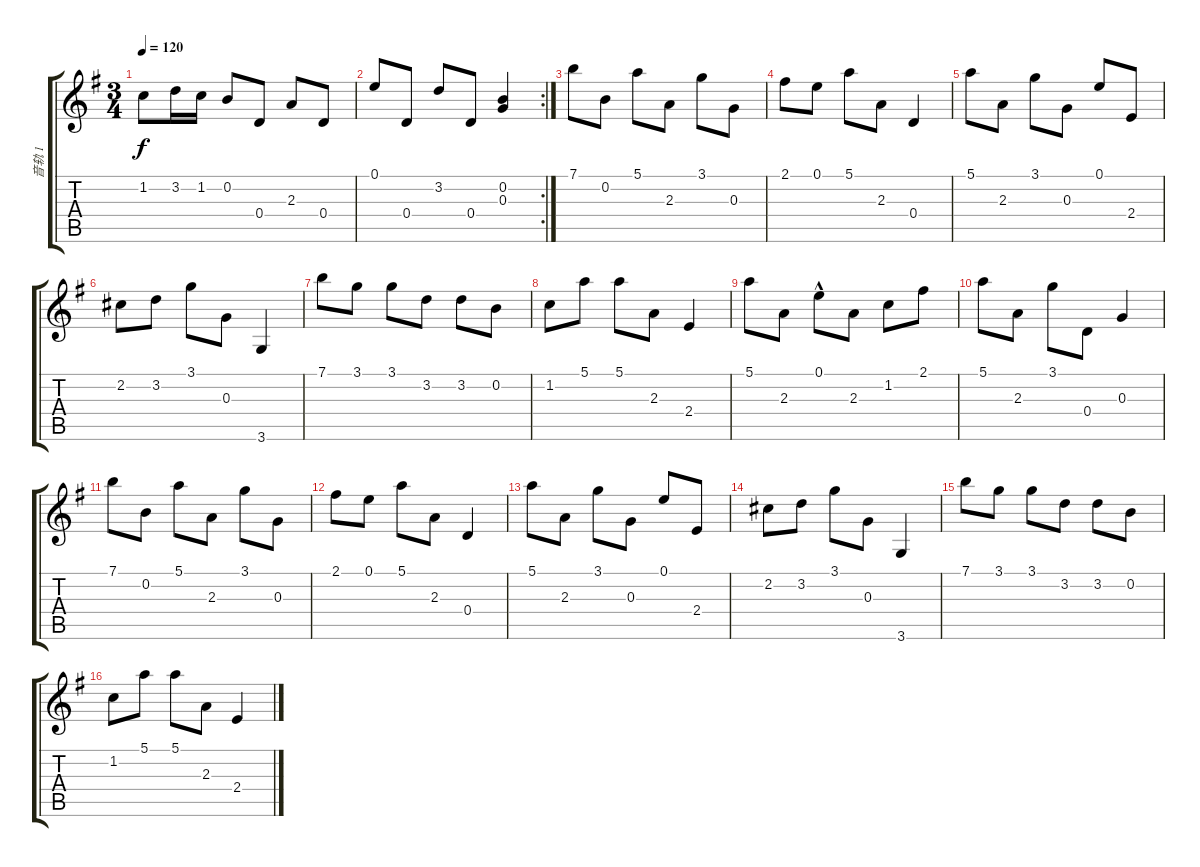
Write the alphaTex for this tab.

\track ("音轨 1" "音轨 1") {instrument acousticguitarnylon}
\staff {score tabs}
\tuning (E4 B3 G3 D3 A2 E2) {hide}
\ts (3 4)
\tempo 120
\clef g2
\ks g
1.2.8{dy f} 3.2.16 1.2.16 0.2.8 0.4.8 2.3.8 0.4.8 |
\rc 2
0.1.8 0.4.8 3.2.8 0.4.8 (0.2 0.3).4 |
7.1.8 0.2.8 5.1.8 2.3.8 3.1.8 0.3.8 |
2.1.8 0.1.8 5.1.8 2.3.8 0.4.4 |
5.1.8 2.3.8 3.1.8 0.3.8 0.1.8 2.4.8 |
2.2.8 3.2.8 3.1.8 0.3.8 3.6.4 |
7.1.8 3.1.8 3.1.8 3.2.8 3.2.8 0.2.8 |
1.2.8 5.1.8 5.1.8 2.3.8 2.4.4 |
5.1.8 2.3.8 0.1{hac}.8 2.3.8 1.2.8 2.1.8 |
5.1.8 2.3.8 3.1.8 0.4.8 0.3.4 |
7.1.8 0.2.8 5.1.8 2.3.8 3.1.8 0.3.8 |
2.1.8 0.1.8 5.1.8 2.3.8 0.4.4 |
5.1.8 2.3.8 3.1.8 0.3.8 0.1.8 2.4.8 |
2.2.8 3.2.8 3.1.8 0.3.8 3.6.4 |
7.1.8 3.1.8 3.1.8 3.2.8 3.2.8 0.2.8 |
1.2.8 5.1.8 5.1.8 2.3.8 2.4.4
